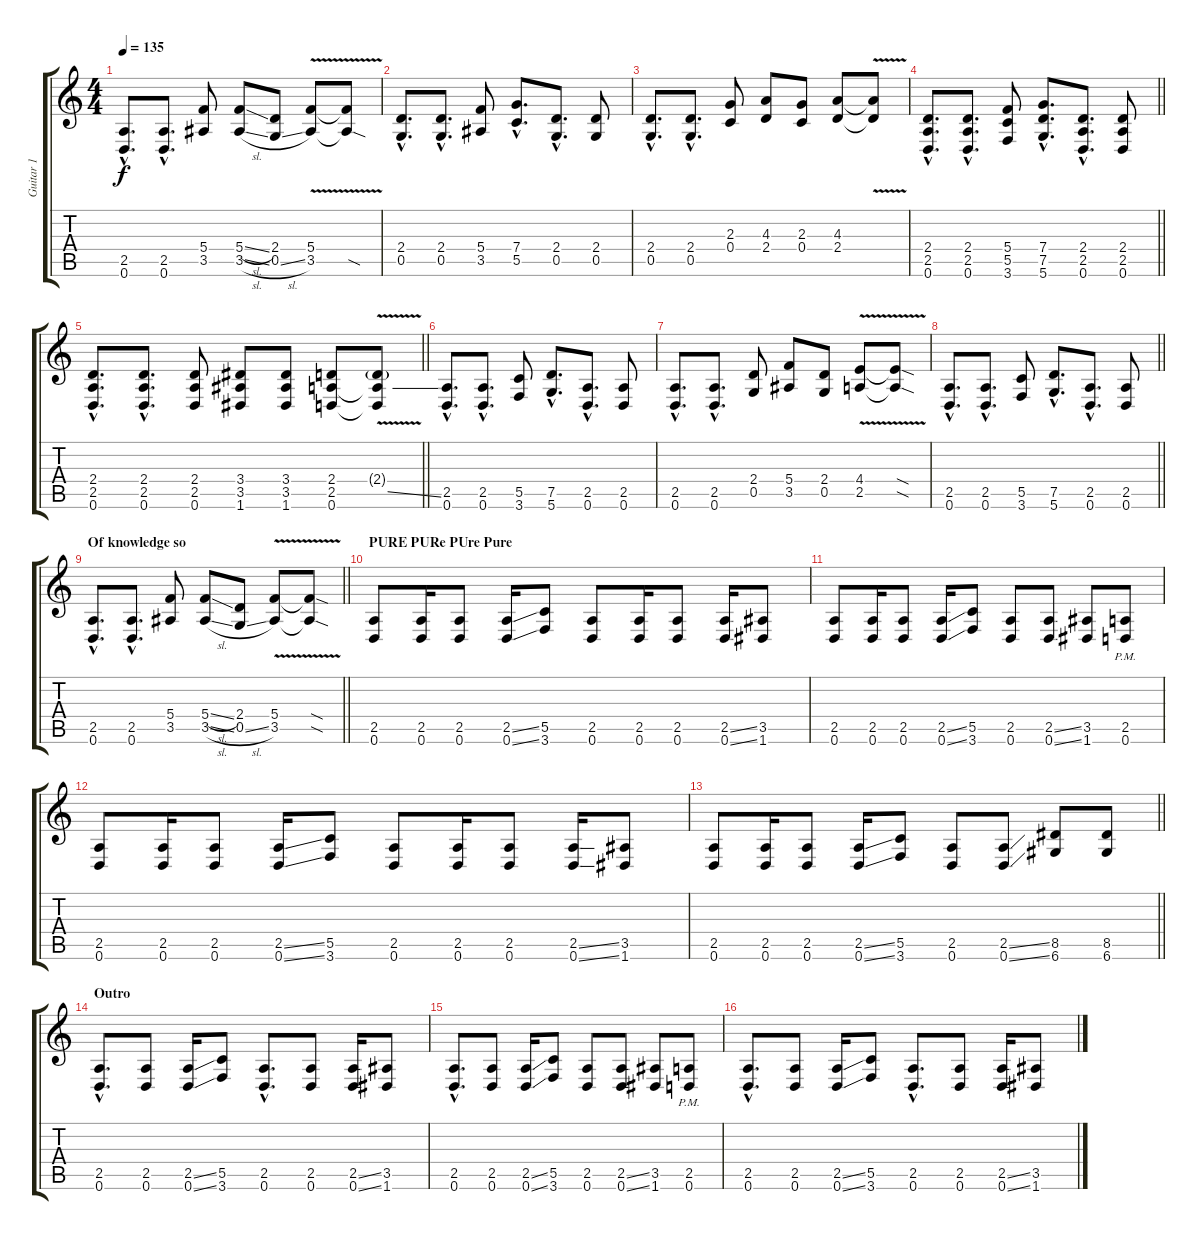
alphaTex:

\track ("Guitar 1" "Guitar 1") {instrument distortionguitar}
\staff {score tabs}
\tuning (D4 A3 F3 C3 G2 D2) {hide}
\ts (4 4)
\tempo 135
\clef g2
\ks c
(2.5{hac} 0.6{hac}).8{d dy f} (2.5{hac} 0.6{hac}).8{d} (5.4 3.5).8 (5.4{sl} 3.5{sl}).8 (2.4 0.5{sl}).8 (5.4 3.5{v}).8 (5.4{v t} 3.5{sod t}).8 |
(2.4{hac} 0.5{hac}).8{d} (2.4{hac} 0.5{hac}).8{d} (5.4 3.5).8 (7.4{hac} 5.5{hac}).8{d} (2.4{hac} 0.5{hac}).8{d} (2.4 0.5).8 |
(2.4{hac} 0.5{hac}).8{d} (2.4{hac} 0.5{hac}).8{d} (2.3 0.4).8 (4.3 2.4).8 (2.3 0.4).8 (4.3 2.4).8 (4.3{v t} 2.4{v t}).8 |
\barLineRight lightlight
(2.4{hac} 2.5{hac} 0.6{hac}).8{d} (2.4{hac} 2.5{hac} 0.6{hac}).8{d} (5.4 5.5 3.6).8 (7.4{hac} 7.5{hac} 5.6{hac}).8{d} (2.4{hac} 2.5{hac} 0.6{hac}).8{d} (2.4 2.5 0.6).8 |
\barLineRight lightlight
(2.4{hac} 2.5{hac} 0.6{hac}).8{d} (2.4{hac} 2.5{hac} 0.6{hac}).8{d} (2.4 2.5 0.6).8 (3.4 3.5 1.6).8 (3.4 3.5 1.6).8 (2.4 2.5 0.6).8 (2.4{v g} 2.5{v ss t} 0.6{v t}).8 |
(2.5{hac} 0.6{hac}).8{d} (2.5{hac} 0.6{hac}).8{d} (5.5 3.6).8 (7.5{hac} 5.6{hac}).8{d} (2.5{hac} 0.6{hac}).8{d} (2.5 0.6).8 |
(2.5{hac} 0.6{hac}).8{d} (2.5{hac} 0.6{hac}).8{d} (2.4 0.5).8 (5.4 3.5).8 (2.4 0.5).8 (4.4 2.5{v}).8 (4.4{sod t} 2.5{sod t}).8 |
\barLineRight lightlight
(2.5{hac} 0.6{hac}).8{d} (2.5{hac} 0.6{hac}).8{d} (5.5 3.6).8 (7.5{hac} 5.6{hac}).8{d} (2.5{hac} 0.6{hac}).8{d} (2.5 0.6).8 |
\section ("" "Of knowledge so")
\barLineRight lightlight
(2.5{hac} 0.6{hac}).8{d} (2.5{hac} 0.6{hac}).8{d} (5.4 3.5).8 (5.4{sl} 3.5{sl}).8 (2.4 0.5{sl}).8 (5.4 3.5{v}).8 (5.4{v sod t} 3.5{sod t}).8 |
\section ("" "PURE PURe PUre Pure")
(2.5 0.6).8 (2.5 0.6).16 (2.5 0.6).8 (2.5{ss} 0.6{ss}).16 (5.5 3.6).8 (2.5 0.6).8 (2.5 0.6).16 (2.5 0.6).8 (2.5{ss} 0.6{ss}).16 (3.5 1.6).8 |
(2.5 0.6).8 (2.5 0.6).16 (2.5 0.6).8 (2.5{ss} 0.6{ss}).16 (5.5 3.6).8 (2.5 0.6).8 (2.5{ss} 0.6{ss}).8 (3.5 1.6).8 (2.5{pm} 0.6{pm}).8 |
(2.5 0.6).8 (2.5 0.6).16 (2.5 0.6).8 (2.5{ss} 0.6{ss}).16 (5.5 3.6).8 (2.5 0.6).8 (2.5 0.6).16 (2.5 0.6).8 (2.5{ss} 0.6{ss}).16 (3.5 1.6).8 |
\barLineRight lightlight
(2.5 0.6).8 (2.5 0.6).16 (2.5 0.6).8 (2.5{ss} 0.6{ss}).16 (5.5 3.6).8 (2.5 0.6).8 (2.5{ss} 0.6{ss}).8 (8.5 6.6).8 (8.5 6.6).8 |
\section ("" "Outro")
(2.5{hac} 0.6{hac}).8{d} (2.5 0.6).8 (2.5{ss} 0.6{ss}).16 (5.5 3.6).8 (2.5{hac} 0.6{hac}).8{d} (2.5 0.6).8 (2.5{ss} 0.6{ss}).16 (3.5 1.6).8 |
(2.5{hac} 0.6{hac}).8{d} (2.5 0.6).8 (2.5{ss} 0.6{ss}).16 (5.5 3.6).8 (2.5 0.6).8 (2.5{ss} 0.6{ss}).8 (3.5 1.6).8 (2.5{pm} 0.6{pm}).8 |
(2.5{hac} 0.6{hac}).8{d} (2.5 0.6).8 (2.5{ss} 0.6{ss}).16 (5.5 3.6).8 (2.5{hac} 0.6{hac}).8{d} (2.5 0.6).8 (2.5{ss} 0.6{ss}).16 (3.5 1.6).8
